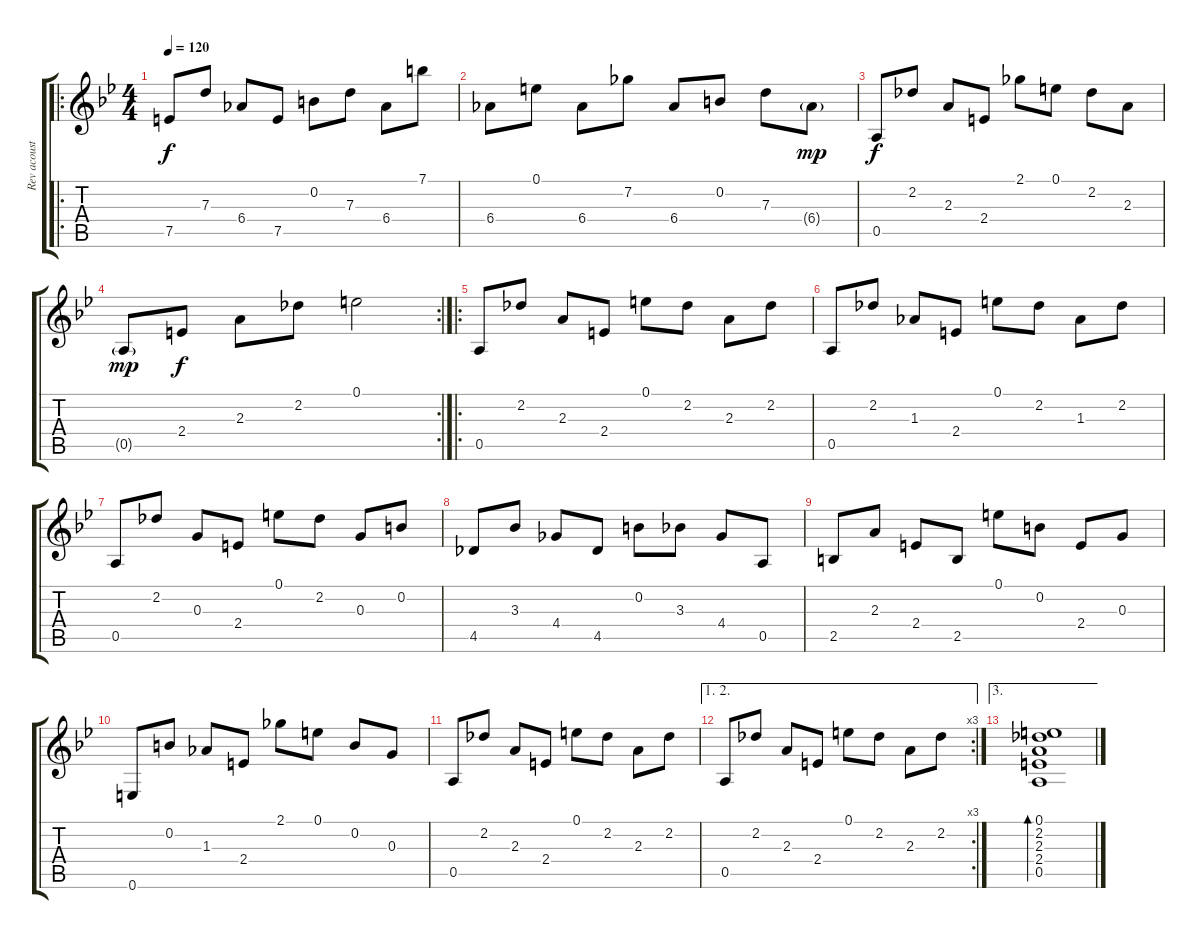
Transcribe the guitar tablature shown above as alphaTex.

\track ("Rev acoustic" "Rev acoust") {instrument acousticguitarsteel}
\staff {score tabs}
\tuning (E4 B3 G3 D3 A2 E2) {hide}
\ro
\ts (4 4)
\tempo 120
\clef g2
\ks bb
7.5.8{dy f} 7.3.8 6.4.8 7.5.8 0.2.8 7.3.8 6.4.8 7.1.8 |
6.4.8 0.1.8 6.4.8 7.2.8 6.4.8 0.2.8 7.3.8 6.4{g}.8{dy mp} |
0.5.8{dy f} 2.2.8 2.3.8 2.4.8 2.1.8 0.1.8 2.2.8 2.3.8 |
\rc 2
0.5{g}.8{dy mp} 2.4.8{dy f} 2.3.8 2.2.8 0.1.2 |
\ro
0.5.8 2.2.8 2.3.8 2.4.8 0.1.8 2.2.8 2.3.8 2.2.8 |
0.5.8 2.2.8 1.3.8 2.4.8 0.1.8 2.2.8 1.3.8 2.2.8 |
0.5.8 2.2.8 0.3.8 2.4.8 0.1.8 2.2.8 0.3.8 0.2.8 |
4.5.8 3.3.8 4.4.8 4.5.8 0.2.8 3.3.8 4.4.8 0.5.8 |
2.5.8 2.3.8 2.4.8 2.5.8 0.1.8 0.2.8 2.4.8 0.3.8 |
0.6.8 0.2.8 1.3.8 2.4.8 2.1.8 0.1.8 0.2.8 0.3.8 |
0.5.8 2.2.8 2.3.8 2.4.8 0.1.8 2.2.8 2.3.8 2.2.8 |
\ae (1 2)
\rc 3
0.5.8 2.2.8 2.3.8 2.4.8 0.1.8 2.2.8 2.3.8 2.2.8 |
\ae 3
(0.1 2.2 2.3 2.4 0.5).1{bd 30}
